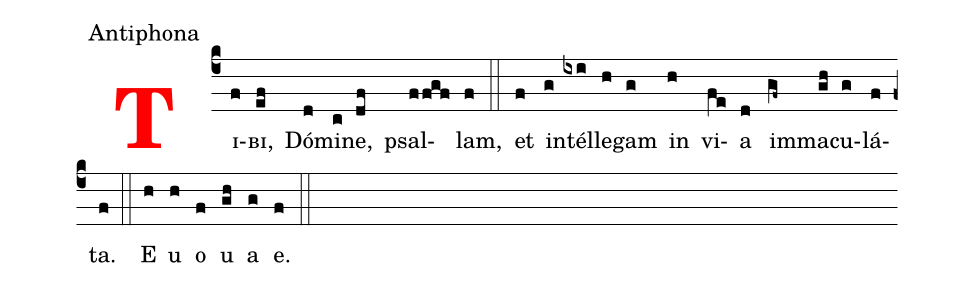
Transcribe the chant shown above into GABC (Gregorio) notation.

office-part: Antiphona;
%%
<v>\bf\textcolor{red}{T}</v><v>\sc{i}</v>(c4f)<v>\sc{bi,}</v>(ef) Dó(d)mi(c)ne,(df) psal(ffgf)lam,(f) (::)
et(f) in(g)tél(ixi)le(h)gam(g) in(h) vi(fe)a(d) im(gf~)ma(gh)cu(g)lá(f)ta.(f)

 (::) E(h) u(h) o(f) u(gh) a(g) e.(f) (::)
